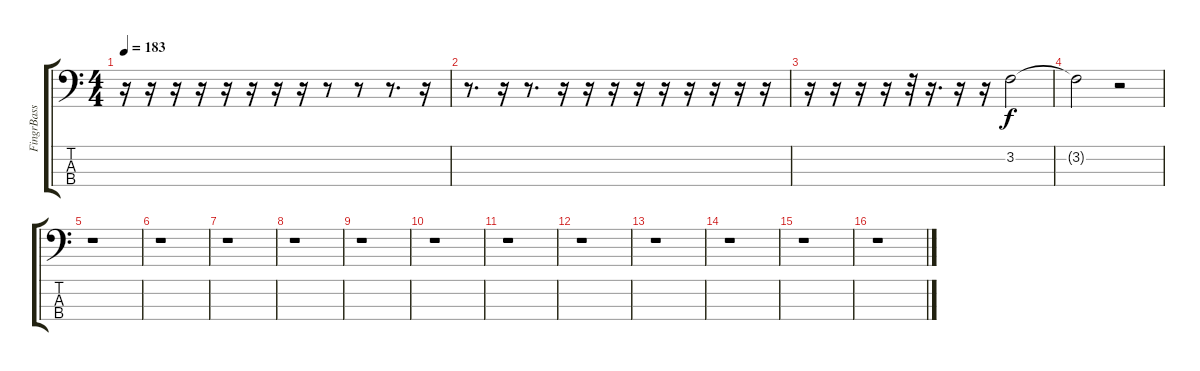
\track ("FingrBass" "FingrBass") {instrument electricbassfinger}
\staff {score tabs}
\tuning (G2 D2 A1 E1) {hide}
\ts (4 4)
\tempo 183
\clef f4
\ks c
r.16{dy f} r.16 r.16 r.16 r.16 r.16 r.16 r.16 r.8 r.8 r.8{d} r.16 |
r.8{d} r.16 r.8{d} r.16 r.16 r.16 r.16 r.16 r.16 r.16 r.16 r.16 |
r.16 r.16 r.16 r.16 r.32 r.16{d} r.16 r.16 3.2.2 |
3.2{t}.2 r.2 |
r.1 |
r.1 |
r.1 |
r.1 |
r.1 |
r.1 |
r.1 |
r.1 |
r.1 |
r.1 |
r.1 |
r.1
